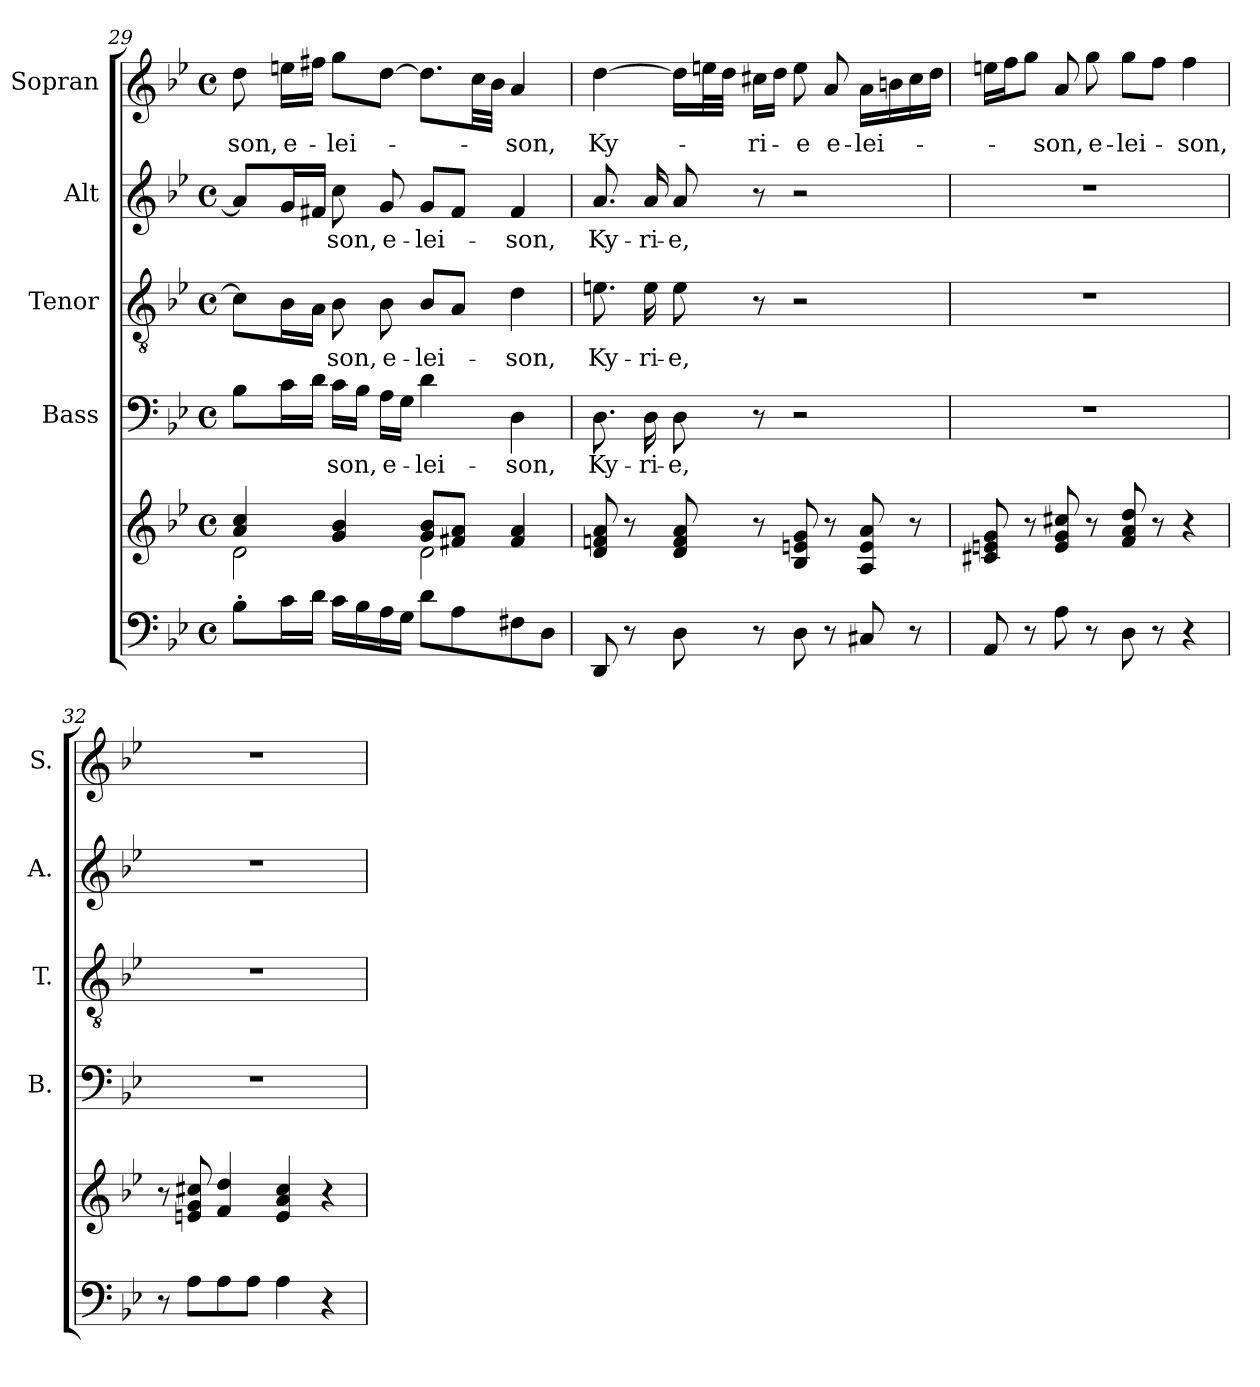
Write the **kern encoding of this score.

**kern	**kern	**kern	**text	**kern	**text	**kern	**text	**kern	**text
*part5	*part5	*part4	*part4	*part3	*part3	*part2	*part2	*part1	*part1
*staff6	*staff5	*staff4	*staff4	*staff3	*staff3	*staff2	*staff2	*staff1	*staff1
*	*	*I"Bass	*	*I"Tenor	*	*I"Alt	*	*I"Sopran	*
*	*	*I'B.	*	*I'T.	*	*I'A.	*	*I'S.	*
!!LO:LB:g=z
*clefF4	*clefG2	*clefF4	*	*clefGv2	*	*clefG2	*	*clefG2	*
*k[b-e-]	*k[b-e-]	*k[b-e-]	*	*k[b-e-]	*	*k[b-e-]	*	*k[b-e-]	*
*B-:	*B-:	*B-:	*	*B-:	*	*B-:	*	*B-:	*
*M4/4	*M4/4	*M4/4	*	*M4/4	*	*M4/4	*	*M4/4	*
*met(c)	*met(c)	*met(c)	*	*met(c)	*	*met(c)	*	*met(c)	*
=29	=29	=29	=29	=29	=29	=29	=29	=29	=29
*	*^	*	*	*	*	*	*	*	*
!	!	!	!	!	!	!	!	!	!	!LO:LY:b
8B-'>\L	4a/ 4cc/	2d\	8B-\L	.	8c\L]	.	8a/L]	.	8dd\	-son,
!	!	!	!	!	!	!	!	!	!	!LO:LY:b
16c\L	.	.	16c\L	.	16B-\L	.	16g/L	.	16een\LL	e-
16d\JJ	.	.	16d\JJ	.	16A\JJ	.	16f#X/JJ	.	16ff#X\JJ	.
!	!	!	!	!LO:LY:b	!	!LO:LY:b	!	!LO:LY:b	!	!LO:LY:b
16c\LL	4g/ 4b-/	.	16c\LL	-son,	8B-\	-son,	8cc\	-son,	8gg\L	-lei-
16B-\	.	.	16B-\JJ	.	.	.	.	.	.	.
!	!	!	!	!LO:LY:b	!	!LO:LY:b	!	!LO:LY:b	!	!
16A\	.	.	16A\LL	e-	8B-\	e-	8g/	e-	[8dd\J	.
16G\JJ	.	.	16G\JJ	.	.	.	.	.	.	.
!	!	!	!	!LO:LY:b	!	!LO:LY:b	!	!LO:LY:b	!	!
8d\L	8g/ 8b-/L	2d\	4d\	-lei-	8B-/L	-lei-	8g/L	-lei-	8.dd\L]	.
8A\	8f#X/ 8a/J	.	.	.	8A/J	.	8f#/J	.	.	.
.	.	.	.	.	.	.	.	.	32cc\LL	.
.	.	.	.	.	.	.	.	.	32b-\JJJ	.
!	!	!	!	!LO:LY:b	!	!LO:LY:b	!	!LO:LY:b	!	!LO:LY:b
8F#X\	4f#/ 4a/	.	4D\	-son,	4d\	-son,	4f#/	-son,	4a/	-son,
8D\J	.	.	.	.	.	.	.	.	.	.
*	*v	*v	*	*	*	*	*	*	*	*
=30	=30	=30	=30	=30	=30	=30	=30	=30	=30
!	!	!	!LO:LY:b	!	!LO:LY:b	!	!LO:LY:b	!	!LO:LY:b
8DD/	8d/ 8fn/ 8a/	8.D\	Ky-	8.en\	Ky-	8.a/	Ky-	[4dd\	Ky-
8r	8r	.	.	.	.	.	.	.	.
!	!	!	!LO:LY:b	!	!LO:LY:b	!	!LO:LY:b	!	!
.	.	16D\	-ri-	16e\	-ri-	16a/	-ri-	.	.
!	!	!	!LO:LY:b	!	!LO:LY:b	!	!LO:LY:b	!	!
8D\	8d/ 8f/ 8a/	8D\	-e,	8e\	-e,	8a/	-e,	16dd\LL]	.
.	.	.	.	.	.	.	.	32een\L	.
.	.	.	.	.	.	.	.	32dd\JJJ	.
!	!	!	!	!	!	!	!	!	!LO:LY:b
8r	8r	8r	.	8r	.	8r	.	16cc#X\LL	-ri-
.	.	.	.	.	.	.	.	16dd\JJ	.
!	!	!	!	!	!	!	!	!	!LO:LY:b
8D\	8B-/ 8en/ 8g/	2r	.	2r	.	2r	.	8ee\	-e
!	!	!	!	!	!	!	!	!	!LO:LY:b
8r	8r	.	.	.	.	.	.	8a/	e-
!	!	!	!	!	!	!	!	!	!LO:LY:b
8C#X/	8A/ 8e/ 8a/	.	.	.	.	.	.	16a\LL	-lei-
.	.	.	.	.	.	.	.	16bn\	.
8r	8r	.	.	.	.	.	.	16cc#\	.
.	.	.	.	.	.	.	.	16dd\JJ	.
=31	=31	=31	=31	=31	=31	=31	=31	=31	=31
8AA/	8c#X/ 8en/ 8g/	1r	.	1r	.	1r	.	16een\LL	.
.	.	.	.	.	.	.	.	16ff\J	.
8r	8r	.	.	.	.	.	.	8gg\J	.
!	!	!	!	!	!	!	!	!	!LO:LY:b
8A\	8e/ 8g/ 8cc#X/	.	.	.	.	.	.	8a/	-son,
!	!	!	!	!	!	!	!	!	!LO:LY:b
8r	8r	.	.	.	.	.	.	8gg\	e-
!	!	!	!	!	!	!	!	!	!LO:LY:b
8D\	8f/ 8a/ 8dd/	.	.	.	.	.	.	8gg\L	-lei-
8r	8r	.	.	.	.	.	.	8ff\J	.
!	!	!	!	!	!	!	!	!	!LO:LY:b
4r	4r	.	.	.	.	.	.	4ff\	-son,
!!LO:PB:g=z
=32	=32	=32	=32	=32	=32	=32	=32	=32	=32
8r	8r	1r	.	1r	.	1r	.	1r	.
8A\L	8en/ 8g/ 8cc#X/	.	.	.	.	.	.	.	.
8A\	4f/ 4dd/	.	.	.	.	.	.	.	.
8A\J	.	.	.	.	.	.	.	.	.
4A\	4e/ 4a/ 4cc#/	.	.	.	.	.	.	.	.
4r	4r	.	.	.	.	.	.	.	.
=	=	=	=	=	=	=	=	=	=
*-	*-	*-	*-	*-	*-	*-	*-	*-	*-
